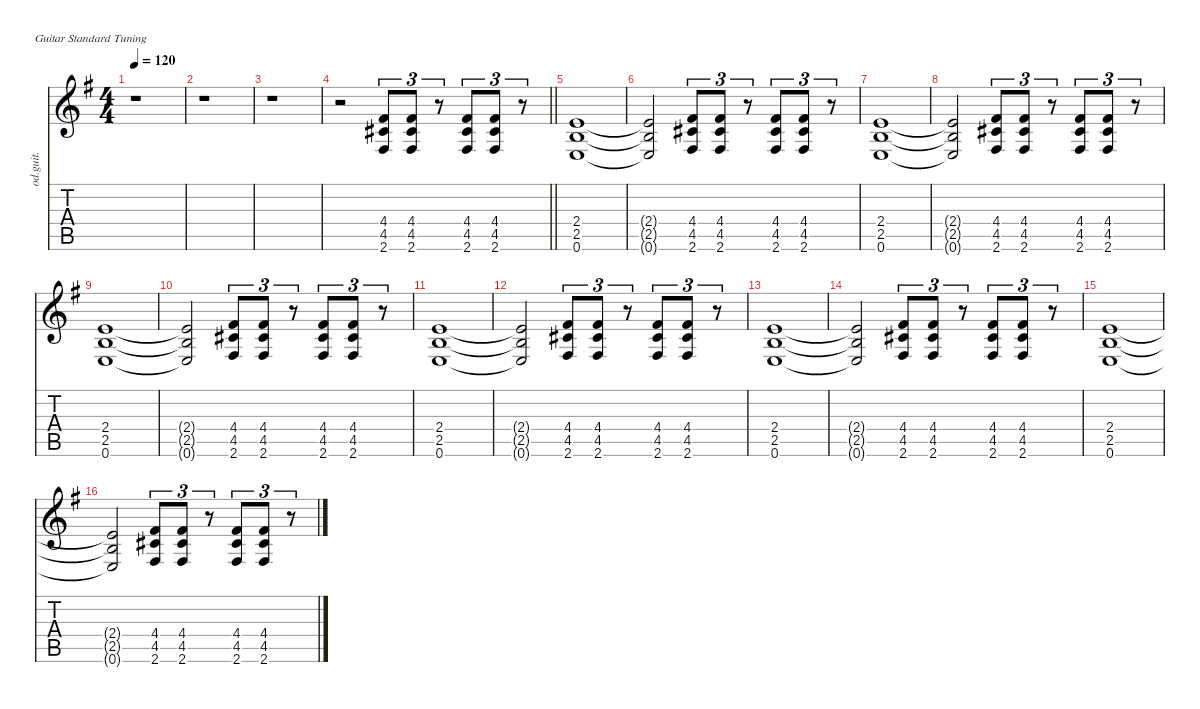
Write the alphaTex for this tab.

\defaultSystemsLayout 4
\hideDynamics
\bracketExtendMode nobrackets
\otherSystemsTrackNameOrientation horizontal
\track ("Guitarra 1" "od.guit.") {defaultSystemsLayout 8 instrument overdrivenguitar}
\staff {score tabs}
\tuning (E4 B3 G3 D3 A2 E2)
\ts (4 4)
\beaming (8 2 2 2 2)
\tempo 120
\clef g2
\ks g
r.1{dy f instrument overdrivenguitar beam Down} |
r.1{beam Down} |
r.1{beam Down} |
\barLineRight lightlight
r.2{beam Down} (4.4{acc #} 4.5{acc #} 2.6{acc #}).8{tu (3 2) beam Up} (4.4{acc #} 4.5{acc #} 2.6{acc #}).8{tu (3 2) beam Up} r.8{tu (3 2) beam Up} (4.4{acc #} 4.5{acc #} 2.6{acc #}).8{tu (3 2) beam Up} (4.4{acc #} 4.5{acc #} 2.6{acc #}).8{tu (3 2) beam Up} r.8{tu (3 2) beam Up} |
(2.4{acc forcenatural} 2.5{acc forcenatural} 0.6{acc forcenatural}).1{beam Up} |
(2.4{t acc forcenatural} 2.5{t acc forcenatural} 0.6{t acc forcenatural}).2{beam Up} (4.4{acc #} 4.5{acc #} 2.6{acc #}).8{tu (3 2) beam Up} (4.4{acc #} 4.5{acc #} 2.6{acc #}).8{tu (3 2) beam Up} r.8{tu (3 2) beam Up} (4.4{acc #} 4.5{acc #} 2.6{acc #}).8{tu (3 2) beam Up} (4.4{acc #} 4.5{acc #} 2.6{acc #}).8{tu (3 2) beam Up} r.8{tu (3 2) beam Up} |
(2.4{acc forcenatural} 2.5{acc forcenatural} 0.6{acc forcenatural}).1{beam Up} |
(2.4{t acc forcenatural} 2.5{t acc forcenatural} 0.6{t acc forcenatural}).2{beam Up} (4.4{acc #} 4.5{acc #} 2.6{acc #}).8{tu (3 2) beam Up} (4.4{acc #} 4.5{acc #} 2.6{acc #}).8{tu (3 2) beam Up} r.8{tu (3 2) beam Up} (4.4{acc #} 4.5{acc #} 2.6{acc #}).8{tu (3 2) beam Up} (4.4{acc #} 4.5{acc #} 2.6{acc #}).8{tu (3 2) beam Up} r.8{tu (3 2) beam Up} |
(2.4{acc forcenatural} 2.5{acc forcenatural} 0.6{acc forcenatural}).1{beam Up} |
(2.4{t acc forcenatural} 2.5{t acc forcenatural} 0.6{t acc forcenatural}).2{beam Up} (4.4{acc #} 4.5{acc #} 2.6{acc #}).8{tu (3 2) beam Up} (4.4{acc #} 4.5{acc #} 2.6{acc #}).8{tu (3 2) beam Up} r.8{tu (3 2) beam Up} (4.4{acc #} 4.5{acc #} 2.6{acc #}).8{tu (3 2) beam Up} (4.4{acc #} 4.5{acc #} 2.6{acc #}).8{tu (3 2) beam Up} r.8{tu (3 2) beam Up} |
(2.4{acc forcenatural} 2.5{acc forcenatural} 0.6{acc forcenatural}).1{beam Up} |
(2.4{t acc forcenatural} 2.5{t acc forcenatural} 0.6{t acc forcenatural}).2{beam Up} (4.4{acc #} 4.5{acc #} 2.6{acc #}).8{tu (3 2) beam Up} (4.4{acc #} 4.5{acc #} 2.6{acc #}).8{tu (3 2) beam Up} r.8{tu (3 2) beam Up} (4.4{acc #} 4.5{acc #} 2.6{acc #}).8{tu (3 2) beam Up} (4.4{acc #} 4.5{acc #} 2.6{acc #}).8{tu (3 2) beam Up} r.8{tu (3 2) beam Up} |
(2.4{acc forcenatural} 2.5{acc forcenatural} 0.6{acc forcenatural}).1{beam Up} |
(2.4{t acc forcenatural} 2.5{t acc forcenatural} 0.6{t acc forcenatural}).2{beam Up} (4.4{acc #} 4.5{acc #} 2.6{acc #}).8{tu (3 2) beam Up} (4.4{acc #} 4.5{acc #} 2.6{acc #}).8{tu (3 2) beam Up} r.8{tu (3 2) beam Up} (4.4{acc #} 4.5{acc #} 2.6{acc #}).8{tu (3 2) beam Up} (4.4{acc #} 4.5{acc #} 2.6{acc #}).8{tu (3 2) beam Up} r.8{tu (3 2) beam Up} |
(2.4{acc forcenatural} 2.5{acc forcenatural} 0.6{acc forcenatural}).1{beam Up} |
(2.4{t acc forcenatural} 2.5{t acc forcenatural} 0.6{t acc forcenatural}).2{beam Up} (4.4{acc #} 4.5{acc #} 2.6{acc #}).8{tu (3 2) beam Up} (4.4{acc #} 4.5{acc #} 2.6{acc #}).8{tu (3 2) beam Up} r.8{tu (3 2) beam Up} (4.4{acc #} 4.5{acc #} 2.6{acc #}).8{tu (3 2) beam Up} (4.4{acc #} 4.5{acc #} 2.6{acc #}).8{tu (3 2) beam Up} r.8{tu (3 2) beam Up}
